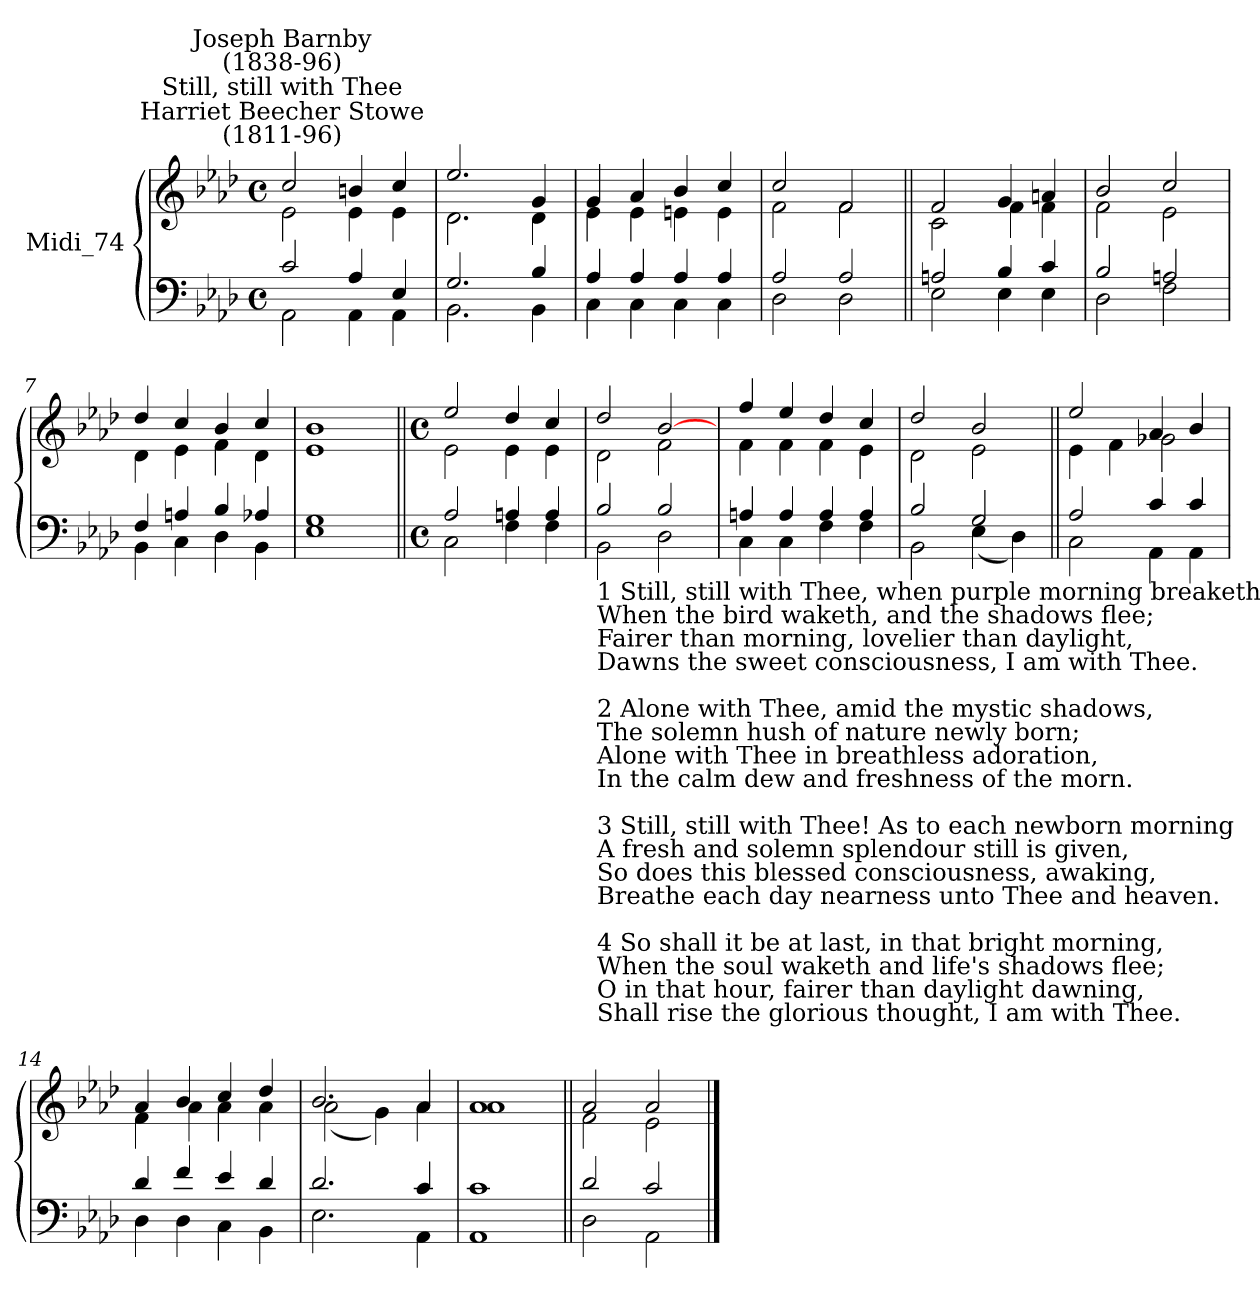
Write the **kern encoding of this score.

**kern	**kern
*part2	*part1
*staff2	*staff1
*I"Midi_74	*I"Midi_74
*clefF4	*clefG2
*k[b-e-a-d-]	*k[b-e-a-d-]
*A-:	*A-:
*M4/4	*M4/4
*met(c)	*met(c)
=1	=1
*^	*^
!	!	!LO:TX:a:cj:t=Harriet Beecher Stowe\n(1811-96)	!
!	!	!LO:TX:a:cj:t=Still, still with Thee	!
!	!	!LO:TX:a:cj:t=Joseph Barnby\n(1838-96)	!
2c/	2AA-\	2cc/	2e-\
4A-/	4AA-\	4bn/	4e-\
4E-/	4AA-\	4cc/	4e-\
=2	=2	=2	=2
2.G/	2.BB-\	2.ee-/	2.d-\
4B-/	4BB-\	4g/	4d-\
=3	=3	=3	=3
4A-/	4C\	4g/	4e-\
4A-/	4C\	4a-/	4e-\
4A-/	4C\	4b-/	4en\
4A-/	4C\	4cc/	4e\
=4	=4	=4	=4
2A-/	2D-\	2cc/	2f\
2A-/	2D-\	2f/	2f\
=5||	=5||	=5||	=5||
2An/	2E-\	2f/	2c\
4B-/	4E-\	4g/	4f\
4c/	4E-\	4an/	4f\
=6	=6	=6	=6
2B-/	2D-\	2b-/	2f\
2An/	2F\	2cc/	2e-\
=7	=7	=7	=7
4F/	4BB-\	4dd-/	4d-\
4An/	4C\	4cc/	4e-\
4B-/	4D-\	4b-/	4f\
4A-X/	4BB-\	4cc/	4d-\
=8	=8	=8	=8
1G/	1E-\	1b-/	1e-\
!!LO:LB:g=z	!!
=9||	=9||	=9||	=9||
*M4/4	*	*M4/4	*
*met(c)	*	*met(c)	*
2A-/	2C\	2ee-/	2e-\
4An/	4F\	4dd-/	4e-\
4A/	4F\	4cc/	4e-\
=10	=10	=10	=10
!LO:TX:b:t=1 Still, still with Thee, when purple morning breaketh,\nWhen the bird waketh, and the shadows flee;\nFairer than morning, lovelier than daylight,\nDawns the sweet consciousness, I am with Thee.\n\n2 Alone with Thee, amid the mystic shadows,\nThe solemn hush of nature newly born;\nAlone with Thee in breathless adoration,\nIn the calm dew and freshness of the morn.\n\n3 Still, still with Thee! As to each newborn morning\nA fresh and solemn splendour still is given,\nSo does this blessed consciousness, awaking,\nBreathe each day nearness unto Thee and heaven.\n\n4 So shall it be at last, in that bright morning,\nWhen the soul waketh and life's shadows flee;\nO in that hour, fairer than daylight dawning,\nShall rise the glorious thought, I am with Thee.	!	!	!
2B-/	2BB-\	2dd-/	2d-\
2B-/	2D-\	[2b-/	2f\
=11	=11	=11	=11
4An/	4C\	4ff/	4f\
4A/	4C\	4ee-/	4f\
4A/	4F\	4dd-/	4f\
4A/	4F\	4cc/	4e-\
=12	=12	=12	=12
2B-/	2BB-\	2dd-/	2d-\
2G/	(<4E-\	2b-/	2e-\
.	4D-\)	.	.
=13||	=13||	=13||	=13||
2A-/	2C\	2ee-/	4e-\
.	.	.	4f\
4c/	4AA-\	4a-/	2g-X\
4c/	4AA-\	4b-/	.
=14	=14	=14	=14
4d-/	4D-\	4a-/	4f\
4f/	4D-\	4b-/	4a-\
4e-/	4C\	4cc/	4a-\
4d-/	4BB-\	4dd-/	4a-\
=15	=15	=15	=15
2.d-/	2.E-\	2.b-/	(<2a-\
.	.	.	4g\)
4c/	4AA-\	4a-/	4a-\
=16	=16	=16	=16
1c/	1AA-\	1a-/	1a-\
=17||	=17||	=17||	=17||
2d-/	2D-\	2a-/	2f\
2c/	2AA-\	2a-/	2e-\
*v	*v	*	*
*	*v	*v
==	==
*-	*-
